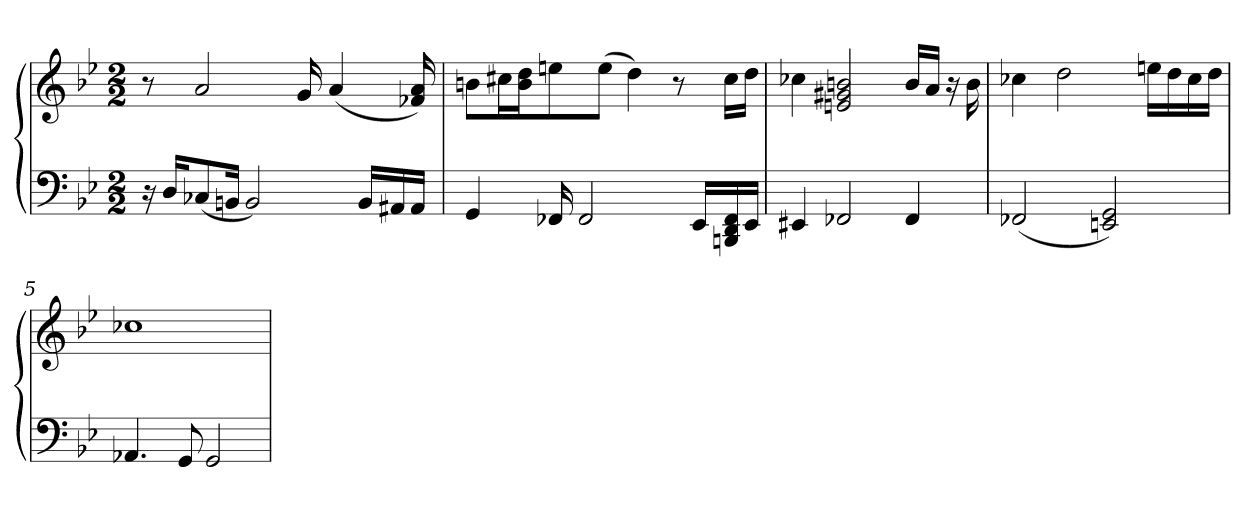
**kern	**kern
*part1	*part1
*staff2	*staff1
*clefF4	*clefG2
*k[b-e-]	*k[b-e-]
*M2/2	*M2/2
=1	=1
16r	8r
16D/KL	.
(8C-X/	2a
16BBn/Jk	.
2BB)	.
.	16g
.	(4a
16BB/LL	.
16AA#X/	.
16AA#/JJ	16f-X 16a)
=2	=2
4GG	8bn\L
.	16cc#X\L
.	16b\ 16dd\J
16FF-X	8een\
2FF-	.
.	(8ee\J
.	4dd)
.	8r
16EE-/LL	.
16BBBn/ 16DD/ 16FF-/	16cc#\LL
16EE-/JJ	16dd\JJ
=3	=3
4EE#X	4cc-X
2FF-X	2en 2g#X 2bn
4FF-	16b/LL
.	16a/JJ
.	16r
.	16b
=4	=4
(2FF-X	4cc-X
.	2dd
2EEn 2GG)	.
.	16een\LL
.	16dd\
.	16cc-\
.	16dd\JJ
=5	=5
4.AA-X	1cc-X
8GG	.
2GG	.
=	=
*-	*-
